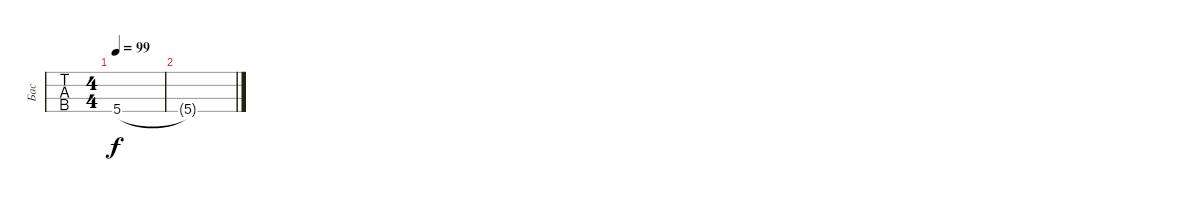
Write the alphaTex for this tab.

\track ("Бас" "Бас") {instrument electricbassfinger}
\staff {tabs}
\tuning (G2 D2 A1 E1) {hide}
\ts (4 4)
\tempo 99
\clef f4
\ks c
5.4.1{dy f} |
5.4{t}.1
